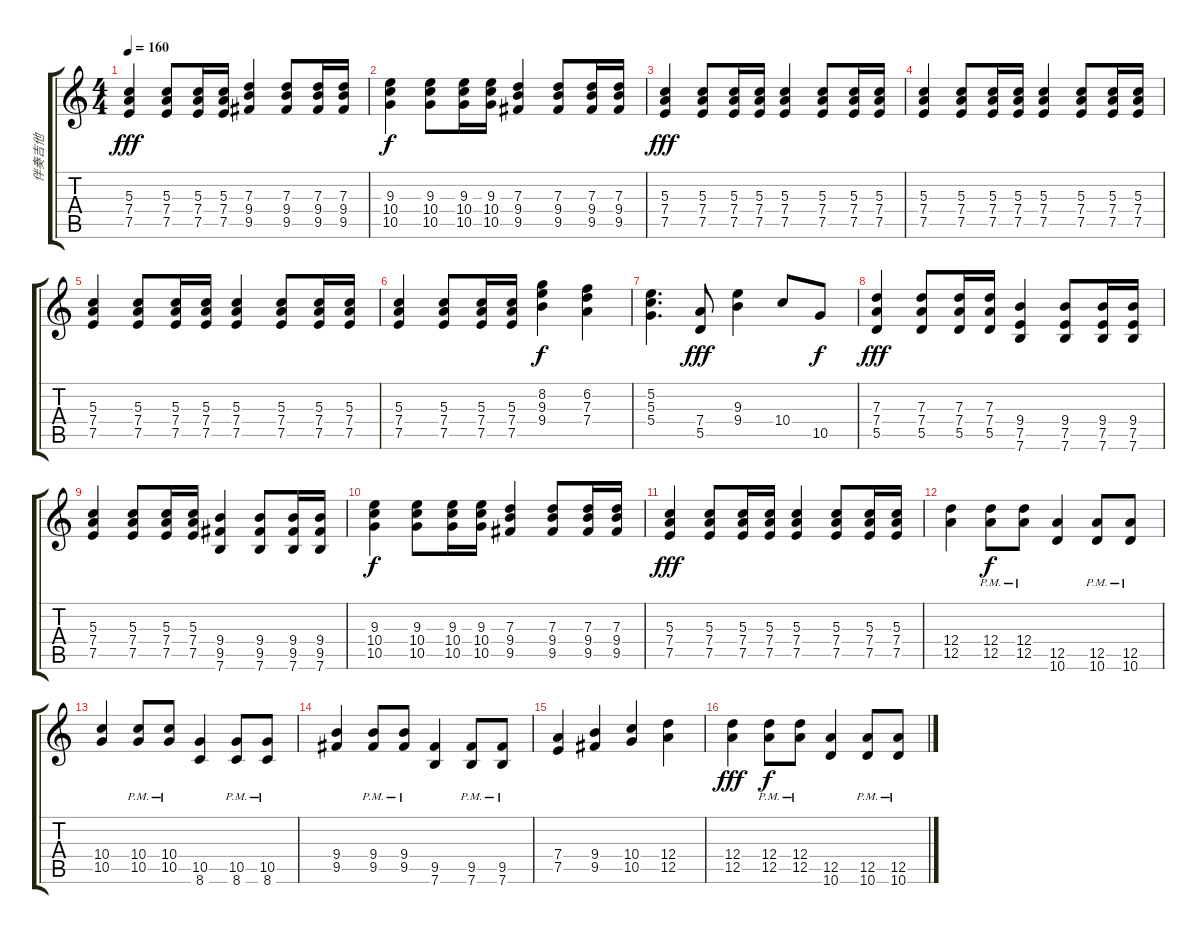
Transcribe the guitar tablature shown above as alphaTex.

\track ("伴奏吉他" "伴奏吉他") {instrument overdrivenguitar}
\staff {score tabs}
\tuning (E4 B3 G3 D3 A2 E2) {hide}
\ts (4 4)
\tempo 160
\clef g2
\ks c
(5.3 7.4 7.5).4{dy fff} (5.3 7.4 7.5).8 (5.3 7.4 7.5).16 (5.3 7.4 7.5).16 (7.3 9.4 9.5).4 (7.3 9.4 9.5).8 (7.3 9.4 9.5).16 (7.3 9.4 9.5).16 |
(9.3 10.4 10.5).4{dy f} (9.3 10.4 10.5).8 (9.3 10.4 10.5).16 (9.3 10.4 10.5).16 (7.3 9.4 9.5).4 (7.3 9.4 9.5).8 (7.3 9.4 9.5).16 (7.3 9.4 9.5).16 |
(5.3 7.4 7.5).4{dy fff} (5.3 7.4 7.5).8 (5.3 7.4 7.5).16 (5.3 7.4 7.5).16 (5.3 7.4 7.5).4 (5.3 7.4 7.5).8 (5.3 7.4 7.5).16 (5.3 7.4 7.5).16 |
(5.3 7.4 7.5).4 (5.3 7.4 7.5).8 (5.3 7.4 7.5).16 (5.3 7.4 7.5).16 (5.3 7.4 7.5).4 (5.3 7.4 7.5).8 (5.3 7.4 7.5).16 (5.3 7.4 7.5).16 |
(5.3 7.4 7.5).4 (5.3 7.4 7.5).8 (5.3 7.4 7.5).16 (5.3 7.4 7.5).16 (5.3 7.4 7.5).4 (5.3 7.4 7.5).8 (5.3 7.4 7.5).16 (5.3 7.4 7.5).16 |
(5.3 7.4 7.5).4 (5.3 7.4 7.5).8 (5.3 7.4 7.5).16 (5.3 7.4 7.5).16 (8.2 9.3 9.4).4{dy f} (6.2 7.3 7.4).4 |
(5.2 5.3 5.4).4{d} (7.4 5.5).8{dy fff} (9.3 9.4).4 10.4.8 10.5.8{dy f} |
(7.3 7.4 5.5).4{dy fff} (7.3 7.4 5.5).8 (7.3 7.4 5.5).16 (7.3 7.4 5.5).16 (9.4 7.5 7.6).4 (9.4 7.5 7.6).8 (9.4 7.5 7.6).16 (9.4 7.5 7.6).16 |
(5.3 7.4 7.5).4 (5.3 7.4 7.5).8 (5.3 7.4 7.5).16 (5.3 7.4 7.5).16 (9.4 9.5 7.6).4 (9.4 9.5 7.6).8 (9.4 9.5 7.6).16 (9.4 9.5 7.6).16 |
(9.3 10.4 10.5).4{dy f} (9.3 10.4 10.5).8 (9.3 10.4 10.5).16 (9.3 10.4 10.5).16 (7.3 9.4 9.5).4 (7.3 9.4 9.5).8 (7.3 9.4 9.5).16 (7.3 9.4 9.5).16 |
(5.3 7.4 7.5).4{dy fff} (5.3 7.4 7.5).8 (5.3 7.4 7.5).16 (5.3 7.4 7.5).16 (5.3 7.4 7.5).4 (5.3 7.4 7.5).8 (5.3 7.4 7.5).16 (5.3 7.4 7.5).16 |
(12.4 12.5).4 (12.4{pm} 12.5{pm}).8{dy f} (12.4{pm} 12.5{pm}).8 (12.5 10.6).4 (12.5{pm} 10.6{pm}).8 (12.5{pm} 10.6{pm}).8 |
(10.4 10.5).4 (10.4{pm} 10.5{pm}).8 (10.4{pm} 10.5{pm}).8 (10.5 8.6).4 (10.5{pm} 8.6{pm}).8 (10.5{pm} 8.6{pm}).8 |
(9.4 9.5).4 (9.4{pm} 9.5{pm}).8 (9.4{pm} 9.5{pm}).8 (9.5 7.6).4 (9.5{pm} 7.6{pm}).8 (9.5{pm} 7.6{pm}).8 |
(7.4 7.5).4 (9.4 9.5).4 (10.4 10.5).4 (12.4 12.5).4 |
(12.4 12.5).4{dy fff} (12.4{pm} 12.5{pm}).8{dy f} (12.4{pm} 12.5{pm}).8 (12.5 10.6).4 (12.5{pm} 10.6{pm}).8 (12.5{pm} 10.6{pm}).8
